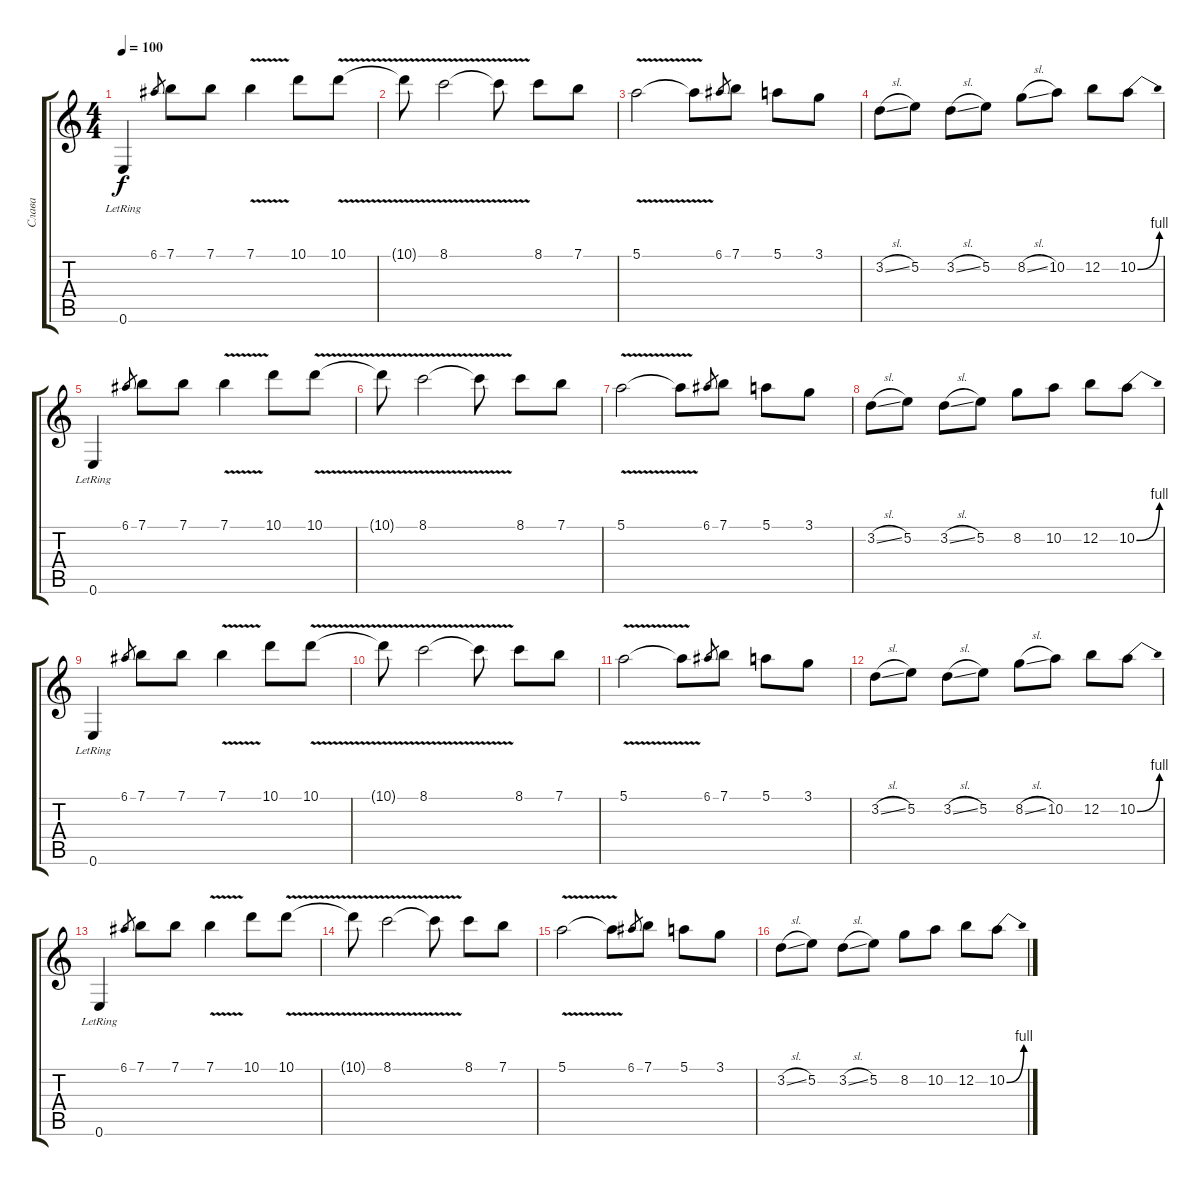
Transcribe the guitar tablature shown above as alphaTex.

\track ("Слава" "Слава") {instrument distortionguitar}
\staff {score tabs}
\tuning (E4 B3 G3 D3 A2 E2) {hide}
\ts (4 4)
\tempo 100
\clef g2
\ks c
0.6{lr}.4{dy f} 6.1.8{gr} 7.1.8 7.1.8 7.1{v}.4 10.1.8 10.1{v}.8 |
10.1{t}.8 8.1{v}.2 8.1{t}.8 8.1.8 7.1.8 |
5.1{v}.2 5.1{t}.8 6.1.8{gr} 7.1.8 5.1.8 3.1.8 |
3.2{sl}.8 5.2.8 3.2{sl}.8 5.2.8 8.2{sl}.8 10.2.8 12.2.8 10.2{be (bend 0 0 60 4)}.8 |
0.6{lr}.4 6.1.8{gr} 7.1.8 7.1.8 7.1{v}.4 10.1.8 10.1{v}.8 |
10.1{t}.8 8.1{v}.2 8.1{t}.8 8.1.8 7.1.8 |
5.1{v}.2 5.1{t}.8 6.1.8{gr} 7.1.8 5.1.8 3.1.8 |
3.2{sl}.8 5.2.8 3.2{sl}.8 5.2.8 8.2.8 10.2.8 12.2.8 10.2{be (bend 0 0 60 4)}.8 |
0.6{lr}.4 6.1.8{gr} 7.1.8 7.1.8 7.1{v}.4 10.1.8 10.1{v}.8 |
10.1{t}.8 8.1{v}.2 8.1{t}.8 8.1.8 7.1.8 |
5.1{v}.2 5.1{t}.8 6.1.8{gr} 7.1.8 5.1.8 3.1.8 |
3.2{sl}.8 5.2.8 3.2{sl}.8 5.2.8 8.2{sl}.8 10.2.8 12.2.8 10.2{be (bend 0 0 60 4)}.8 |
0.6{lr}.4 6.1.8{gr} 7.1.8 7.1.8 7.1{v}.4 10.1.8 10.1{v}.8 |
10.1{t}.8 8.1{v}.2 8.1{t}.8 8.1.8 7.1.8 |
5.1{v}.2 5.1{t}.8 6.1.8{gr} 7.1.8 5.1.8 3.1.8 |
3.2{sl}.8 5.2.8 3.2{sl}.8 5.2.8 8.2.8 10.2.8 12.2.8 10.2{be (bend 0 0 60 4)}.8
